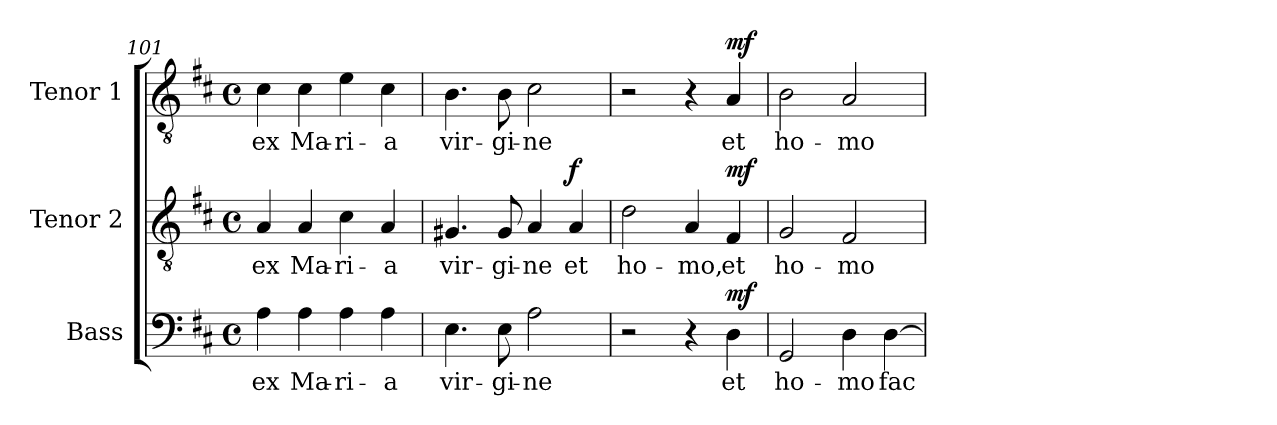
**kern	**text	**dynam	**kern	**text	**dynam	**kern	**text	**dynam
*part3	*part3	*part3	*part2	*part2	*part2	*part1	*part1	*part1
*staff3	*staff3	*staff3	*staff2	*staff2	*staff2	*staff1	*staff1	*staff1
*I"Bass	*	*	*I"Tenor 2	*	*	*I"Tenor 1	*	*
*I'B.	*	*	*I'T. 2	*	*	*I'T. 1	*	*
!!LO:LB:g=z
*clefF4	*	*	*clefGv2	*	*	*clefGv2	*	*
*k[f#c#]	*	*	*k[f#c#]	*	*	*k[f#c#]	*	*
*D:	*	*	*D:	*	*	*D:	*	*
*M4/4	*	*	*M4/4	*	*	*M4/4	*	*
*met(c)	*	*	*met(c)	*	*	*met(c)	*	*
=101	=101	=101	=101	=101	=101	=101	=101	=101
!	!LO:LY:b	!	!	!LO:LY:b	!	!	!LO:LY:b	!
4A\	ex	.	4A/	ex	.	4c#\	ex	.
!	!LO:LY:b	!	!	!LO:LY:b	!	!	!LO:LY:b	!
4A\	Ma-	.	4A/	Ma-	.	4c#\	Ma-	.
!	!LO:LY:b	!	!	!LO:LY:b	!	!	!LO:LY:b	!
4A\	-ri-	.	4c#\	-ri-	.	4e\	-ri-	.
!	!LO:LY:b	!	!	!LO:LY:b	!	!	!LO:LY:b	!
4A\	-a	.	4A/	-a	.	4c#\	-a	.
=102	=102	=102	=102	=102	=102	=102	=102	=102
!	!LO:LY:b	!	!	!LO:LY:b	!	!	!LO:LY:b	!
4.E\	vir-	.	4.G#X/	vir-	.	4.B\	vir-	.
!	!LO:LY:b	!	!	!LO:LY:b	!	!	!LO:LY:b	!
8E\	-gi-	.	8G#/	-gi-	.	8B\	-gi-	.
!	!LO:LY:b	!	!	!LO:LY:b	!	!	!LO:LY:b	!
2A\	-ne	.	4A/	-ne	.	2c#\	-ne	.
!	!	!	!	!LO:LY:b	!LO:DY:a	!	!	!
.	.	.	4A/	et	f	.	.	.
=103	=103	=103	=103	=103	=103	=103	=103	=103
!	!	!	!	!LO:LY:b	!	!	!	!
2r	.	.	2d\	ho-	.	2r	.	.
!	!	!	!	!LO:LY:b	!	!	!	!
4r	.	.	4A/	-mo,	.	4r	.	.
!	!LO:LY:b	!LO:DY:a	!	!LO:LY:b	!LO:DY:a	!	!LO:LY:b	!LO:DY:a
4D\	et	mf	4F#/	et	mf	4A/	et	mf
=104	=104	=104	=104	=104	=104	=104	=104	=104
!	!LO:LY:b	!	!	!LO:LY:b	!	!	!LO:LY:b	!
2GG/	ho-	.	2G/	ho-	.	2B\	ho-	.
!	!LO:LY:b	!	!	!LO:LY:b	!	!	!LO:LY:b	!
4D\	-mo	.	2F#/	-mo	.	2A/	-mo	.
!	!LO:LY:b	!	!	!	!	!	!	!
[4D\	fac-	.	.	.	.	.	.	.
=	=	=	=	=	=	=	=	=
*-	*-	*-	*-	*-	*-	*-	*-	*-
